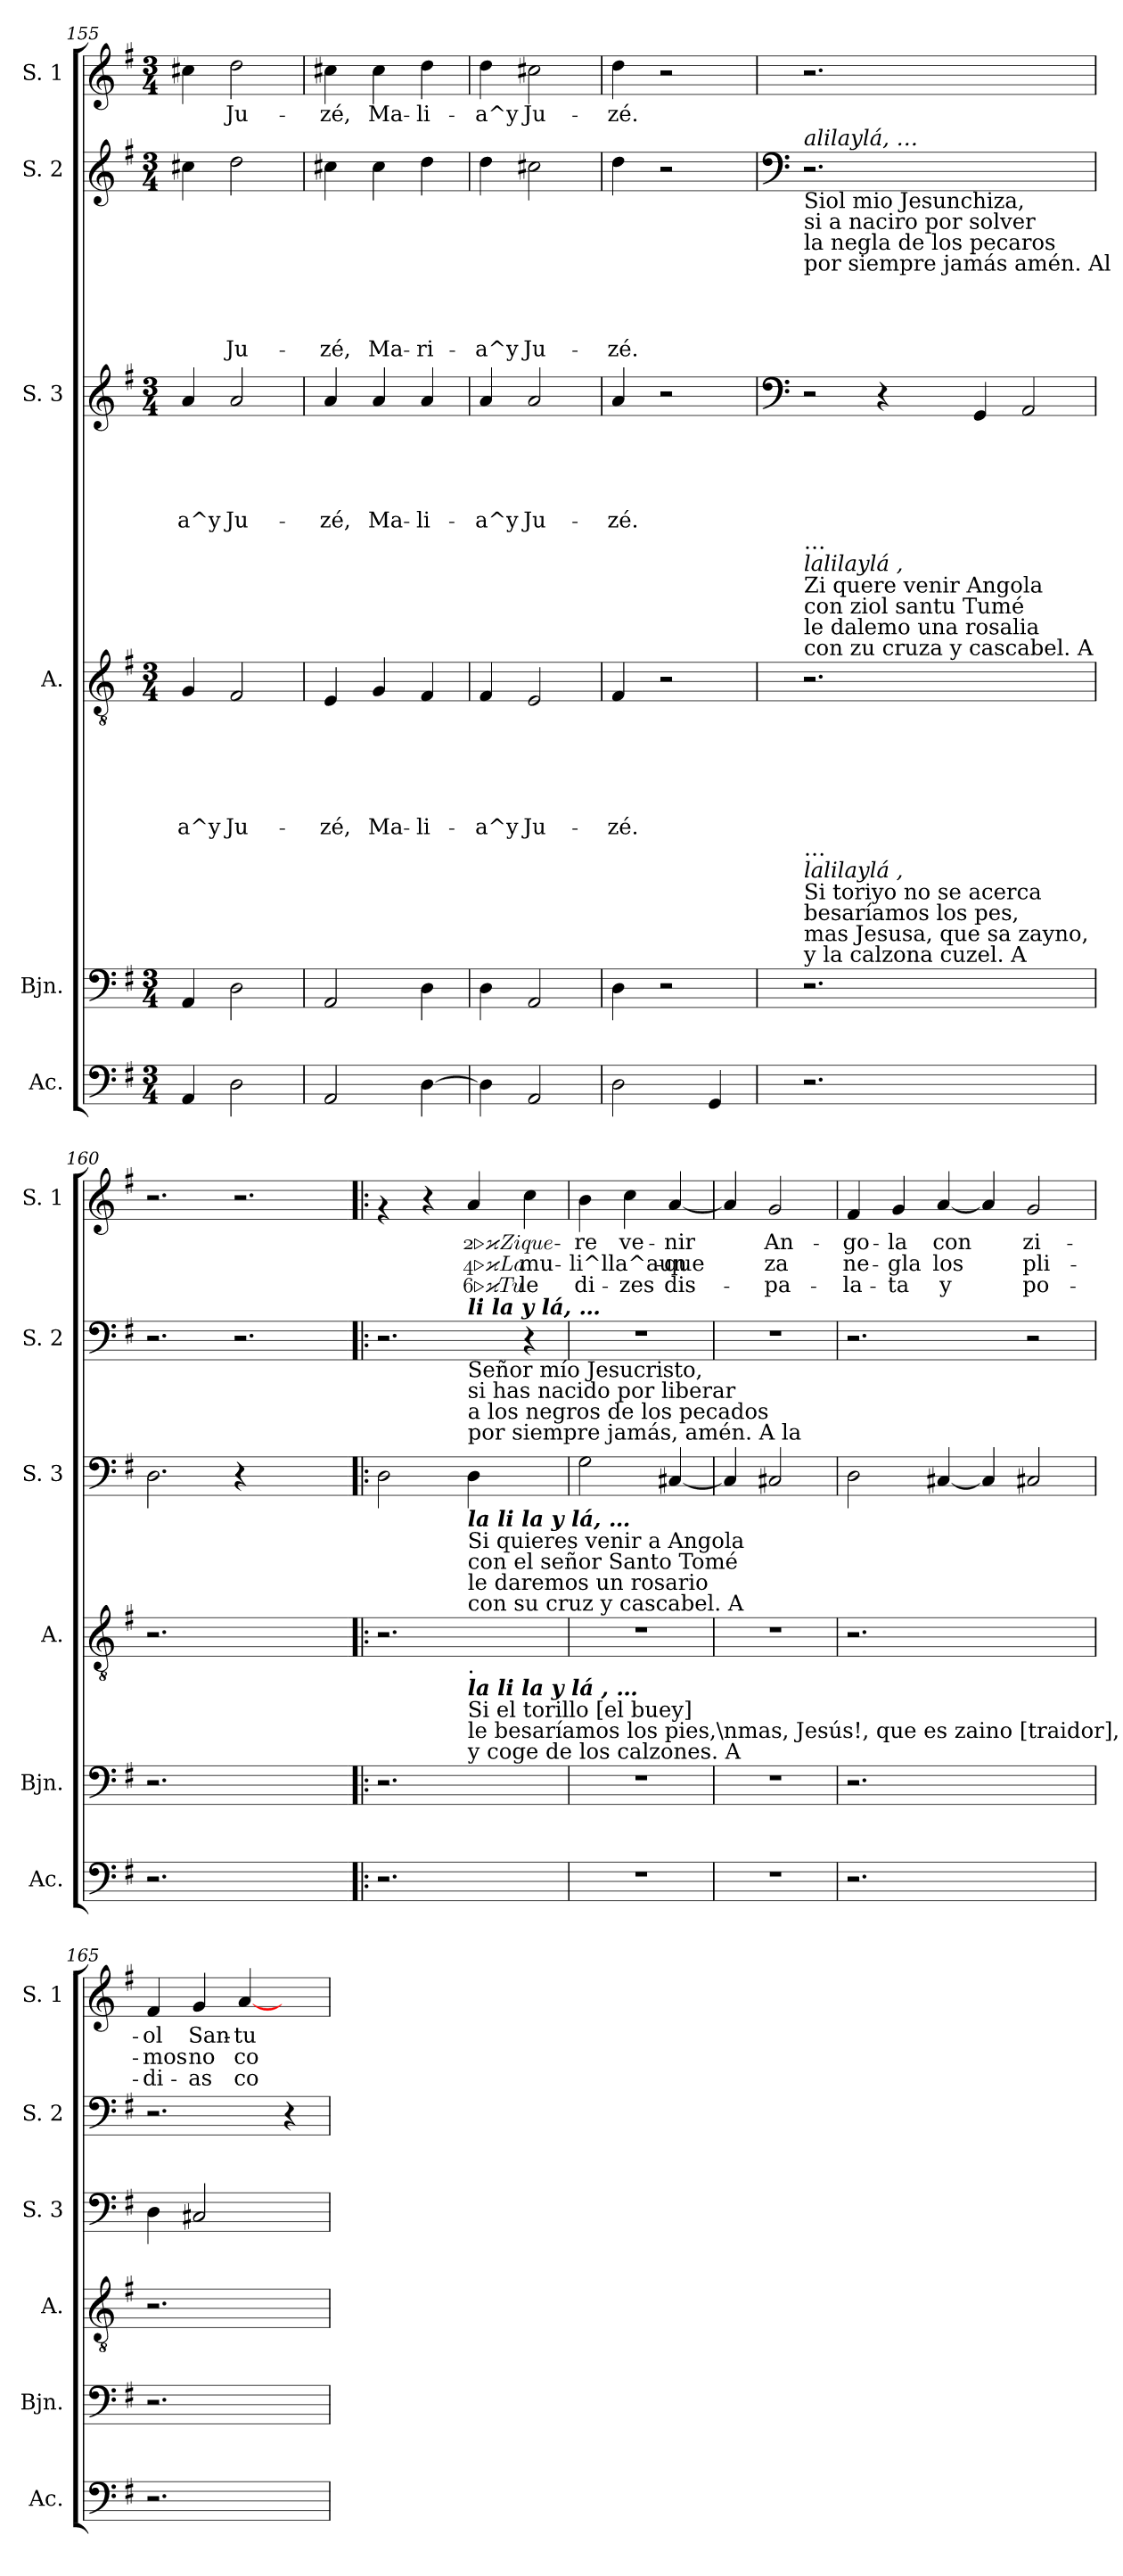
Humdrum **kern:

**kern	**kern	**kern	**text	**text	**text	**text	**text	**text	**kern	**text	**text	**text	**text	**text	**kern	**text	**text	**text	**text	**kern	**text	**text	**text
*part6	*part5	*part4	*part4	*part4	*part4	*part4	*part4	*part4	*part3	*part3	*part3	*part3	*part3	*part3	*part2	*part2	*part2	*part2	*part2	*part1	*part1	*part1	*part1
*staff6	*staff5	*staff4	*staff4	*staff4	*staff4	*staff4	*staff4	*staff4	*staff3	*staff3	*staff3	*staff3	*staff3	*staff3	*staff2	*staff2	*staff2	*staff2	*staff2	*staff1	*staff1	*staff1	*staff1
*I"Ac.	*I"Bjn.	*I"A.	*	*	*	*	*	*	*I"S. 3	*	*	*	*	*	*I"S. 2	*	*	*	*	*I"S. 1	*	*	*
*I'Ac.	*I'Bjn.	*I'A.	*	*	*	*	*	*	*I'S. 3	*	*	*	*	*	*I'S. 2	*	*	*	*	*I'S. 1	*	*	*
*clefF4	*clefF4	*clefGv2	*	*	*	*	*	*	*clefG2	*	*	*	*	*	*clefG2	*	*	*	*	*clefG2	*	*	*
*k[f#]	*k[f#]	*k[f#]	*	*	*	*	*	*	*k[f#]	*	*	*	*	*	*k[f#]	*	*	*	*	*k[f#]	*	*	*
*G:	*G:	*G:	*	*	*	*	*	*	*G:	*	*	*	*	*	*G:	*	*	*	*	*G:	*	*	*
*M3/4	*M3/4	*M3/4	*	*	*	*	*	*	*M3/4	*	*	*	*	*	*M3/4	*	*	*	*	*M3/4	*	*	*
=155	=155	=155	=155	=155	=155	=155	=155	=155	=155	=155	=155	=155	=155	=155	=155	=155	=155	=155	=155	=155	=155	=155	=155
!	!	!	!	!	!	!	!	!LO:LY:b	!	!	!	!	!	!LO:LY:b	!	!	!	!	!	!	!	!	!
4AA/	4AA/	4G/	.	.	.	.	.	-a^y	4a/	.	.	.	.	-a^y	4cc#X\	.	.	.	.	4cc#X\	.	.	.
!	!	!	!	!	!	!	!	!LO:LY:b	!	!	!	!	!	!LO:LY:b	!	!	!	!	!LO:LY:b	!	!LO:LY:b	!	!
2D\	2D\	2F#/	.	.	.	.	.	Ju-	2a/	.	.	.	.	Ju-	2dd\	.	.	.	-Ju-	2dd\	-Ju-	.	.
=156	=156	=156	=156	=156	=156	=156	=156	=156	=156	=156	=156	=156	=156	=156	=156	=156	=156	=156	=156	=156	=156	=156	=156
!	!	!	!	!	!	!	!	!LO:LY:b	!	!	!	!	!	!LO:LY:b	!	!	!	!	!LO:LY:b	!	!LO:LY:b	!	!
2AA/	2AA/	4E/	.	.	.	.	.	-zé,	4a/	.	.	.	.	-zé,	4cc#X\	.	.	.	-zé,	4cc#X\	-zé,	.	.
!	!	!	!	!	!	!	!	!LO:LY:b	!	!	!	!	!	!LO:LY:b	!	!	!	!	!LO:LY:b	!	!LO:LY:b	!	!
.	.	4G/	.	.	.	.	.	Ma-	4a/	.	.	.	.	Ma-	4cc#\	.	.	.	Ma-	4cc#\	Ma-	.	.
!	!	!	!	!	!	!	!	!LO:LY:b	!	!	!	!	!	!LO:LY:b	!	!	!	!	!LO:LY:b	!	!LO:LY:b	!	!
[>4D\	4D\	4F#/	.	.	.	.	.	-li-	4a/	.	.	.	.	-li-	4dd\	.	.	.	-ri-	4dd\	-li-	.	.
=157	=157	=157	=157	=157	=157	=157	=157	=157	=157	=157	=157	=157	=157	=157	=157	=157	=157	=157	=157	=157	=157	=157	=157
!	!	!	!	!	!	!	!	!LO:LY:b	!	!	!	!	!	!LO:LY:b	!	!	!	!	!LO:LY:b	!	!LO:LY:b	!	!
4D\]	4D\	4F#/	.	.	.	.	.	-a^y	4a/	.	.	.	.	-a^y	4dd\	.	.	.	-a^y	4dd\	-a^y	.	.
!	!	!	!	!	!	!	!	!LO:LY:b	!	!	!	!	!	!LO:LY:b	!	!	!	!	!LO:LY:b	!	!LO:LY:b	!	!
2AA/	2AA/	2E/	.	.	.	.	.	Ju-	2a/	.	.	.	.	Ju-	2cc#X\	.	.	.	Ju-	2cc#X\	Ju-	.	.
=158	=158	=158	=158	=158	=158	=158	=158	=158	=158	=158	=158	=158	=158	=158	=158	=158	=158	=158	=158	=158	=158	=158	=158
!	!	!	!	!	!	!	!	!LO:LY:b	!	!	!	!	!	!LO:LY:b	!	!	!	!	!LO:LY:b	!	!LO:LY:b	!	!
2D\	4D\	4F#/	.	.	.	.	.	-zé.	4a/	.	.	.	.	-zé.	4dd\	.	.	.	-zé.	4dd\	-zé.	.	.
.	2r	2r	.	.	.	.	.	.	2r	.	.	.	.	.	2r	.	.	.	.	2r	.	.	.
4GG/	.	.	.	.	.	.	.	.	.	.	.	.	.	.	.	.	.	.	.	.	.	.	.
!!LO:LB:g=z
=159	=159	=159	=159	=159	=159	=159	=159	=159	=159	=159	=159	=159	=159	=159	=159	=159	=159	=159	=159	=159	=159	=159	=159
*	*	*	*	*	*	*	*	*	*clefF4	*	*	*	*	*	*clefF4	*	*	*	*	*	*	*	*
!	!	!	!	!	!	!	!	!	!	!	!	!	!	!	!LO:TX:b:t=Siol mio Jesunchiza,\nsi a naciro por solver\nla negla de los pecaros\npor siempre jamás amén. Al	!	!	!	!	!	!	!	!
!	!	!	!	!	!	!	!	!	!	!	!	!	!	!	!LO:TX:i:t=alilaylá, …	!	!	!	!	!	!	!	!
!	!	!LO:TX:a:t=Zi quere venir Angola\ncon ziol santu Tumé\nle dalemo una rosalia\ncon zu cruza y cascabel. A	!	!	!	!	!	!	!	!	!	!	!	!	!	!	!	!	!	!	!	!	!
!	!	!LO:TX:i:t=lalilaylá ,	!	!	!	!	!	!	!	!	!	!	!	!	!	!	!	!	!	!	!	!	!
!	!	!LO:TX:t=…	!	!	!	!	!	!	!	!	!	!	!	!	!	!	!	!	!	!	!	!	!
!	!LO:TX:a:t=Si toriyo no se acerca\nbesaríamos los pes,\nmas Jesusa, que sa zayno,\ny la calzona cuzel. A	!	!	!	!	!	!	!	!	!	!	!	!	!	!	!	!	!	!	!	!	!	!
!	!LO:TX:i:t=lalilaylá ,	!	!	!	!	!	!	!	!	!	!	!	!	!	!	!	!	!	!	!	!	!	!
!	!LO:TX:t=…	!	!	!	!	!	!	!	!	!	!	!	!	!	!	!	!	!	!	!	!	!	!
2.r	2.r	2.r	.	.	.	.	.	.	2r	.	.	.	.	.	2.r	.	.	.	.	2.r	.	.	.
.	.	.	.	.	.	.	.	.	4r	.	.	.	.	.	.	.	.	.	.	.	.	.	.
1ryy	1ryy	1ryy	.	.	.	.	.	.	4ryy	.	.	.	.	.	1ryy	.	.	.	.	1ryy	.	.	.
.	.	.	.	.	.	.	.	.	4GG/	.	.	.	.	.	.	.	.	.	.	.	.	.	.
.	.	.	.	.	.	.	.	.	2AA/	.	.	.	.	.	.	.	.	.	.	.	.	.	.
=160	=160	=160	=160	=160	=160	=160	=160	=160	=160	=160	=160	=160	=160	=160	=160	=160	=160	=160	=160	=160	=160	=160	=160
2.r	2.r	2.r	.	.	.	.	.	.	2.D\	.	.	.	.	.	2.r	.	.	.	.	2.r	.	.	.
2.ryy	2.ryy	2.ryy	.	.	.	.	.	.	4r	.	.	.	.	.	2.r	.	.	.	.	2.r	.	.	.
.	.	.	.	.	.	.	.	.	2ryy	.	.	.	.	.	.	.	.	.	.	.	.	.	.
=161!|:	=161!|:	=161!|:	=161!|:	=161!|:	=161!|:	=161!|:	=161!|:	=161!|:	=161!|:	=161!|:	=161!|:	=161!|:	=161!|:	=161!|:	=161!|:	=161!|:	=161!|:	=161!|:	=161!|:	=161!|:	=161!|:	=161!|:	=161!|:
*	*^	*^	*	*	*	*	*	*	*	*	*	*	*	*	*^	*	*	*	*	*	*	*	*
2.r	2.r	2ryy	2.r	2ryy	.	.	.	.	.	.	2D\	.	.	.	.	.	2.r	2ryy	.	.	.	.	4rf	.	.	.
.	.	.	.	.	.	.	.	.	.	.	.	.	.	.	.	.	.	.	.	.	.	.	4r	.	.	.
!	!	!	!	!	!	!	!	!	!	!	!	!	!	!	!	!	!	!LO:TX:b:t=Señor mío Jesucristo,\nsi has nacido por liberar\na los negros de los pecados\npor siempre jamás, amén. A la	!	!	!	!	!	!	!	!
!	!	!	!	!	!	!	!	!	!	!	!	!	!	!	!	!	!	!LO:TX:Bi:t=li la y lá, …	!	!	!	!	!	!	!	!
!	!	!	!	!LO:TX:a:t=Si quieres venir a Angola\ncon el señor Santo Tomé\nle daremos un rosario\ncon su cruz y cascabel. A	!	!	!	!	!	!	!	!	!	!	!	!	!	!	!	!	!	!	!	!	!	!
!	!	!	!	!LO:TX:Bi:t=la li la y lá, …	!	!	!	!	!	!	!	!	!	!	!	!	!	!	!	!	!	!	!	!	!	!
!	!	!LO:TX:a:t=Si el torillo [el buey] no se acerca,\nle besaríamos los pies,\nmas, Jesús!, que es zaino [traidor],\ny coge de los calzones. A	!	!	!	!	!	!	!	!	!	!	!	!	!	!	!	!	!	!	!	!	!	!	!	!
!	!	!LO:TX:Bi:t=la li la y lá , …	!	!	!	!	!	!	!	!	!	!	!	!	!	!	!	!	!	!	!	!	!	!	!	!
!	!	!LO:TX:t=.	!	!	!	!	!	!	!	!	!	!	!	!	!	!	!	!	!	!	!	!	!	!	!	!
!	!	!	!	!	!	!	!	!	!	!	!	!	!	!	!	!	!	!	!	!	!	!	!	!LO:LY:b	!LO:LY:b	!LO:LY:b
.	.	2ryy	.	2ryy	.	.	.	.	.	.	4D\	.	.	.	.	.	.	2ryy	.	.	.	.	4a/	2.Zique-	-4.La	-6.Tu
!	!	!	!	!	!	!	!	!	!	!	!	!	!	!	!	!	!	!	!	!	!	!	!	!	!LO:LY:b	!LO:LY:b
4ryy	4ryy	.	4ryy	.	.	.	.	.	.	.	4ryy	.	.	.	.	.	4r	.	.	.	.	.	4cc\	.	mu-	le
=162	=162	=162	=162	=162	=162	=162	=162	=162	=162	=162	=162	=162	=162	=162	=162	=162	=162	=162	=162	=162	=162	=162	=162	=162	=162	=162
!	!	!	!	!	!	!	!	!	!	!	!	!	!	!	!	!	!	!	!	!	!	!	!	!LO:LY:b	!LO:LY:b	!LO:LY:b
*	*v	*v	*	*	*	*	*	*	*	*	*	*	*	*	*	*	*v	*v	*	*	*	*	*	*	*	*
*	*	*v	*v	*	*	*	*	*	*	*	*	*	*	*	*	*	*	*	*	*	*	*	*	*
2.r	2.r	2.r	.	.	.	.	.	.	2G\	.	.	.	.	.	2.r	.	.	.	.	4b\	-re	-li^lla^aun-	di-
!	!	!	!	!	!	!	!	!	!	!	!	!	!	!	!	!	!	!	!	!	!LO:LY:b	!	!LO:LY:b
.	.	.	.	.	.	.	.	.	.	.	.	.	.	.	.	.	.	.	.	4cc\	ve-	.	-zes
!	!	!	!	!	!	!	!	!	!	!	!	!	!	!	!	!	!	!	!	!	!LO:LY:b	!LO:LY:b	!LO:LY:b
.	.	.	.	.	.	.	.	.	[>4C#X/	.	.	.	.	.	.	.	.	.	.	[>4a/	-nir	-que	dis-
=163	=163	=163	=163	=163	=163	=163	=163	=163	=163	=163	=163	=163	=163	=163	=163	=163	=163	=163	=163	=163	=163	=163	=163
2.r	2.r	2.r	.	.	.	.	.	.	4C#/]	.	.	.	.	.	2.r	.	.	.	.	4a/]	.	.	.
!	!	!	!	!	!	!	!	!	!	!	!	!	!	!	!	!	!	!	!	!	!LO:LY:b	!LO:LY:b	!LO:LY:b
.	.	.	.	.	.	.	.	.	2C#X/	.	.	.	.	.	.	.	.	.	.	2g/	An-	za	-pa-
=164	=164	=164	=164	=164	=164	=164	=164	=164	=164	=164	=164	=164	=164	=164	=164	=164	=164	=164	=164	=164	=164	=164	=164
!	!	!	!	!	!	!	!	!	!	!	!	!	!	!	!	!	!	!	!	!	!LO:LY:b	!LO:LY:b	!LO:LY:b
2.r	2.r	2.r	.	.	.	.	.	.	2D\	.	.	.	.	.	2.r	.	.	.	.	4f#/	-go-	ne-	-la-
!	!	!	!	!	!	!	!	!	!	!	!	!	!	!	!	!	!	!	!	!	!LO:LY:b	!LO:LY:b	!LO:LY:b
.	.	.	.	.	.	.	.	.	.	.	.	.	.	.	.	.	.	.	.	4g/	-la	-gla	-ta
!	!	!	!	!	!	!	!	!	!	!	!	!	!	!	!	!	!	!	!	!	!LO:LY:b	!LO:LY:b	!LO:LY:b
.	.	.	.	.	.	.	.	.	[>4C#X/	.	.	.	.	.	.	.	.	.	.	[>4a/	con	los	y
2.ryy	2.ryy	2.ryy	.	.	.	.	.	.	4C#/]	.	.	.	.	.	4ryy	.	.	.	.	4a/]	.	.	.
!	!	!	!	!	!	!	!	!	!	!	!	!	!	!	!	!	!	!	!	!	!LO:LY:b	!LO:LY:b	!LO:LY:b
.	.	.	.	.	.	.	.	.	2C#X/	.	.	.	.	.	2r	.	.	.	.	2g/	zi-	pli-	po-
=165	=165	=165	=165	=165	=165	=165	=165	=165	=165	=165	=165	=165	=165	=165	=165	=165	=165	=165	=165	=165	=165	=165	=165
!	!	!	!	!	!	!	!	!	!	!	!	!	!	!	!	!	!	!	!	!	!LO:LY:b	!LO:LY:b	!LO:LY:b
2.r	2.r	2.r	.	.	.	.	.	.	4D\	.	.	.	.	.	2.r	.	.	.	.	4f#/	-ol	-mos	-di-
!	!	!	!	!	!	!	!	!	!	!	!	!	!	!	!	!	!	!	!	!	!LO:LY:b	!LO:LY:b	!LO:LY:b
.	.	.	.	.	.	.	.	.	2C#X/	.	.	.	.	.	.	.	.	.	.	4g/	San-	no	-as
!	!	!	!	!	!	!	!	!	!	!	!	!	!	!	!	!	!	!	!	!	!LO:LY:b	!LO:LY:b	!LO:LY:b
.	.	.	.	.	.	.	.	.	.	.	.	.	.	.	.	.	.	.	.	[<4a/	-tu	co	co
4ryy	4ryy	4ryy	.	.	.	.	.	.	4ryy	.	.	.	.	.	4r	.	.	.	.	4ryy	.	.	.
=	=	=	=	=	=	=	=	=	=	=	=	=	=	=	=	=	=	=	=	=	=	=	=
*-	*-	*-	*-	*-	*-	*-	*-	*-	*-	*-	*-	*-	*-	*-	*-	*-	*-	*-	*-	*-	*-	*-	*-
